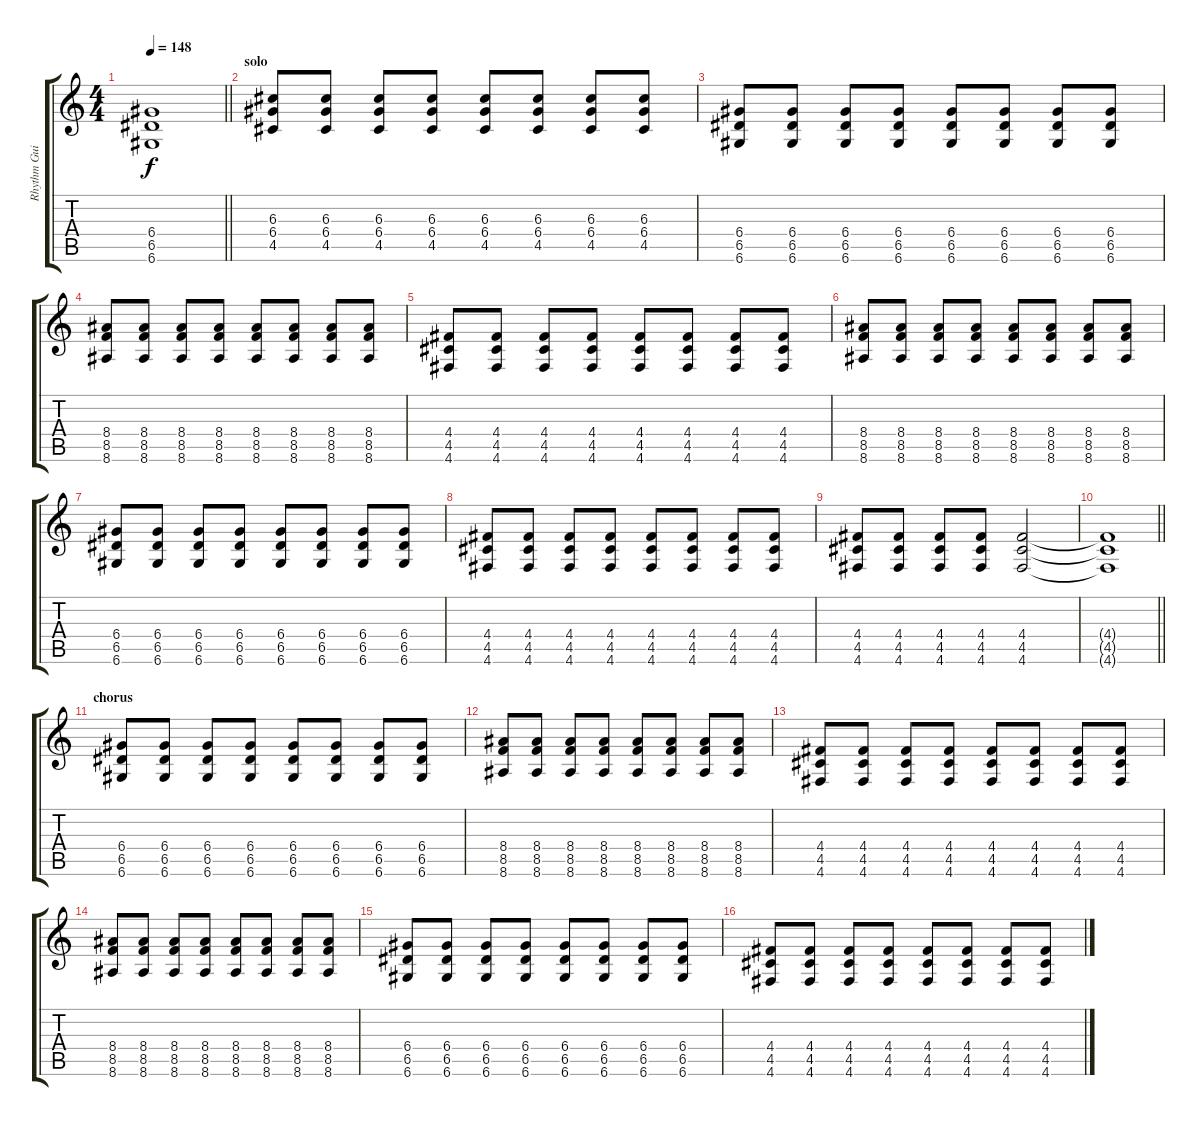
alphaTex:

\track ("Rhythm Guitar" "Rhythm Gui") {instrument distortionguitar}
\staff {score tabs}
\tuning (E4 B3 G3 D3 A2 D2) {hide}
\ts (4 4)
\tempo 148
\clef g2
\barLineRight lightlight
\ks c
(6.4{t} 6.5{t} 6.6{t}).1{dy f} |
\section ("" "solo")
(6.3 6.4 4.5).8{volume 12} (6.3 6.4 4.5).8 (6.3 6.4 4.5).8 (6.3 6.4 4.5).8 (6.3 6.4 4.5).8 (6.3 6.4 4.5).8 (6.3 6.4 4.5).8 (6.3 6.4 4.5).8 |
(6.4 6.5 6.6).8 (6.4 6.5 6.6).8 (6.4 6.5 6.6).8 (6.4 6.5 6.6).8 (6.4 6.5 6.6).8 (6.4 6.5 6.6).8 (6.4 6.5 6.6).8 (6.4 6.5 6.6).8 |
(8.4 8.5 8.6).8 (8.4 8.5 8.6).8 (8.4 8.5 8.6).8 (8.4 8.5 8.6).8 (8.4 8.5 8.6).8 (8.4 8.5 8.6).8 (8.4 8.5 8.6).8 (8.4 8.5 8.6).8 |
(4.4 4.5 4.6).8 (4.4 4.5 4.6).8 (4.4 4.5 4.6).8 (4.4 4.5 4.6).8 (4.4 4.5 4.6).8 (4.4 4.5 4.6).8 (4.4 4.5 4.6).8 (4.4 4.5 4.6).8 |
(8.4 8.5 8.6).8 (8.4 8.5 8.6).8 (8.4 8.5 8.6).8 (8.4 8.5 8.6).8 (8.4 8.5 8.6).8 (8.4 8.5 8.6).8 (8.4 8.5 8.6).8 (8.4 8.5 8.6).8 |
(6.4 6.5 6.6).8 (6.4 6.5 6.6).8 (6.4 6.5 6.6).8 (6.4 6.5 6.6).8 (6.4 6.5 6.6).8 (6.4 6.5 6.6).8 (6.4 6.5 6.6).8 (6.4 6.5 6.6).8 |
(4.4 4.5 4.6).8 (4.4 4.5 4.6).8 (4.4 4.5 4.6).8 (4.4 4.5 4.6).8 (4.4 4.5 4.6).8 (4.4 4.5 4.6).8 (4.4 4.5 4.6).8 (4.4 4.5 4.6).8 |
(4.4 4.5 4.6).8 (4.4 4.5 4.6).8 (4.4 4.5 4.6).8 (4.4 4.5 4.6).8 (4.4 4.5 4.6).2 |
\barLineRight lightlight
(4.4{t} 4.5{t} 4.6{t}).1 |
\section ("" "chorus")
(6.4 6.5 6.6).8 (6.4 6.5 6.6).8 (6.4 6.5 6.6).8 (6.4 6.5 6.6).8 (6.4 6.5 6.6).8 (6.4 6.5 6.6).8 (6.4 6.5 6.6).8 (6.4 6.5 6.6).8 |
(8.4 8.5 8.6).8 (8.4 8.5 8.6).8 (8.4 8.5 8.6).8 (8.4 8.5 8.6).8 (8.4 8.5 8.6).8 (8.4 8.5 8.6).8 (8.4 8.5 8.6).8 (8.4 8.5 8.6).8 |
(4.4 4.5 4.6).8 (4.4 4.5 4.6).8 (4.4 4.5 4.6).8 (4.4 4.5 4.6).8 (4.4 4.5 4.6).8 (4.4 4.5 4.6).8 (4.4 4.5 4.6).8 (4.4 4.5 4.6).8 |
(8.4 8.5 8.6).8 (8.4 8.5 8.6).8 (8.4 8.5 8.6).8 (8.4 8.5 8.6).8 (8.4 8.5 8.6).8 (8.4 8.5 8.6).8 (8.4 8.5 8.6).8 (8.4 8.5 8.6).8 |
(6.4 6.5 6.6).8 (6.4 6.5 6.6).8 (6.4 6.5 6.6).8 (6.4 6.5 6.6).8 (6.4 6.5 6.6).8 (6.4 6.5 6.6).8 (6.4 6.5 6.6).8 (6.4 6.5 6.6).8 |
(4.4 4.5 4.6).8 (4.4 4.5 4.6).8 (4.4 4.5 4.6).8 (4.4 4.5 4.6).8 (4.4 4.5 4.6).8 (4.4 4.5 4.6).8 (4.4 4.5 4.6).8 (4.4 4.5 4.6).8
